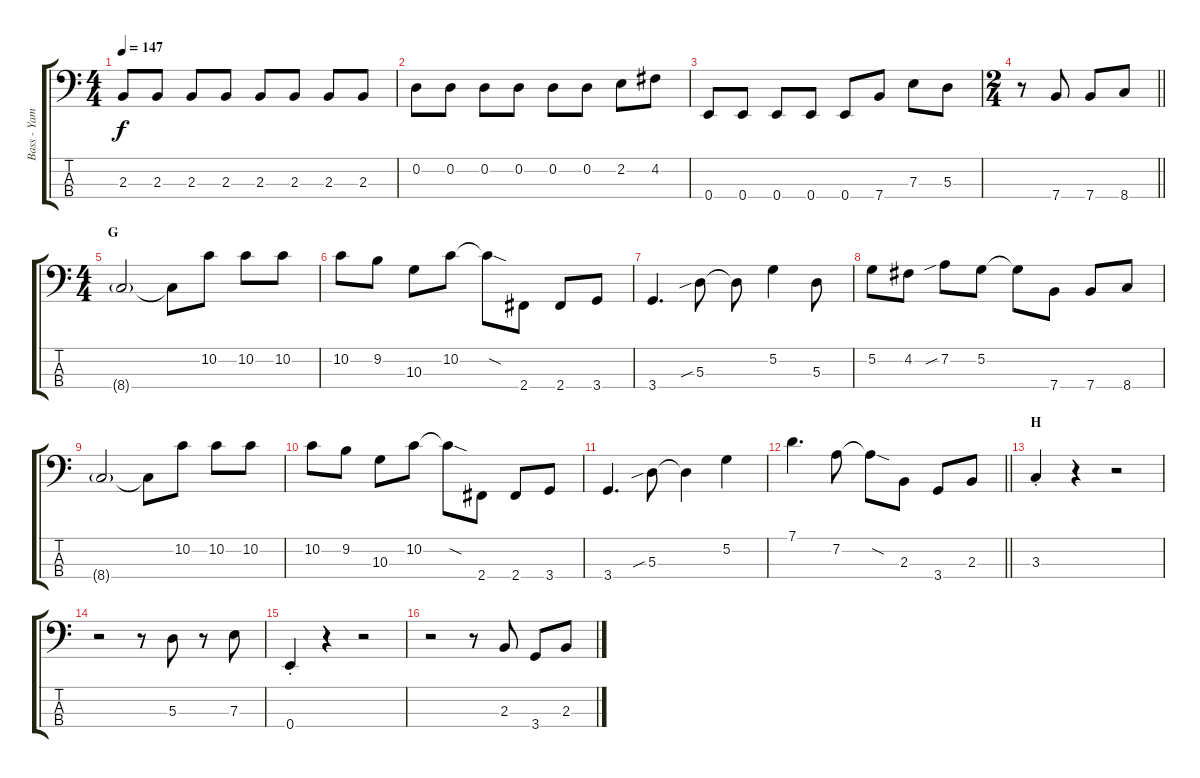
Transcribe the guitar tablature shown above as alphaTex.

\track ("Bass - Yamada" "Bass - Yam") {instrument electricbasspick}
\staff {score tabs}
\tuning (G2 D2 A1 E1) {hide}
\ts (4 4)
\tempo 147
\clef f4
\ks c
2.3.8{dy f} 2.3.8 2.3.8 2.3.8 2.3.8 2.3.8 2.3.8 2.3.8 |
0.2.8 0.2.8 0.2.8 0.2.8 0.2.8 0.2.8 2.2.8 4.2.8 |
0.4.8 0.4.8 0.4.8 0.4.8 0.4.8 7.4.8 7.3.8 5.3.8 |
\ts (2 4)
\barLineRight lightlight
r.8 7.4.8 7.4.8 8.4.8 |
\ts (4 4)
\section ("" "G")
8.4{g}.2 8.4{t}.8 10.2.8 10.2.8 10.2.8 |
10.2.8 9.2.8 10.3.8 10.2.8 10.2{sod t}.8 2.4.8 2.4.8 3.4.8 |
3.4.4{d} 5.3{sib}.8 5.3{t}.8 5.2.4 5.3.8 |
5.2.8 4.2.8 7.2{sib}.8 5.2.8 5.2{t}.8 7.4.8 7.4.8 8.4.8 |
8.4{g}.2 8.4{t}.8 10.2.8 10.2.8 10.2.8 |
10.2.8 9.2.8 10.3.8 10.2.8 10.2{sod t}.8 2.4.8 2.4.8 3.4.8 |
3.4.4{d} 5.3{sib}.8 5.3{t}.4 5.2.4 |
\barLineRight lightlight
7.1.4{d} 7.2.8 7.2{sod t}.8 2.3.8 3.4.8 2.3.8 |
\section ("" "H")
3.3{st}.4 r.4 r.2 |
r.2 r.8 5.3.8 r.8 7.3.8 |
0.4{st}.4 r.4 r.2 |
r.2 r.8 2.3.8 3.4.8 2.3.8
